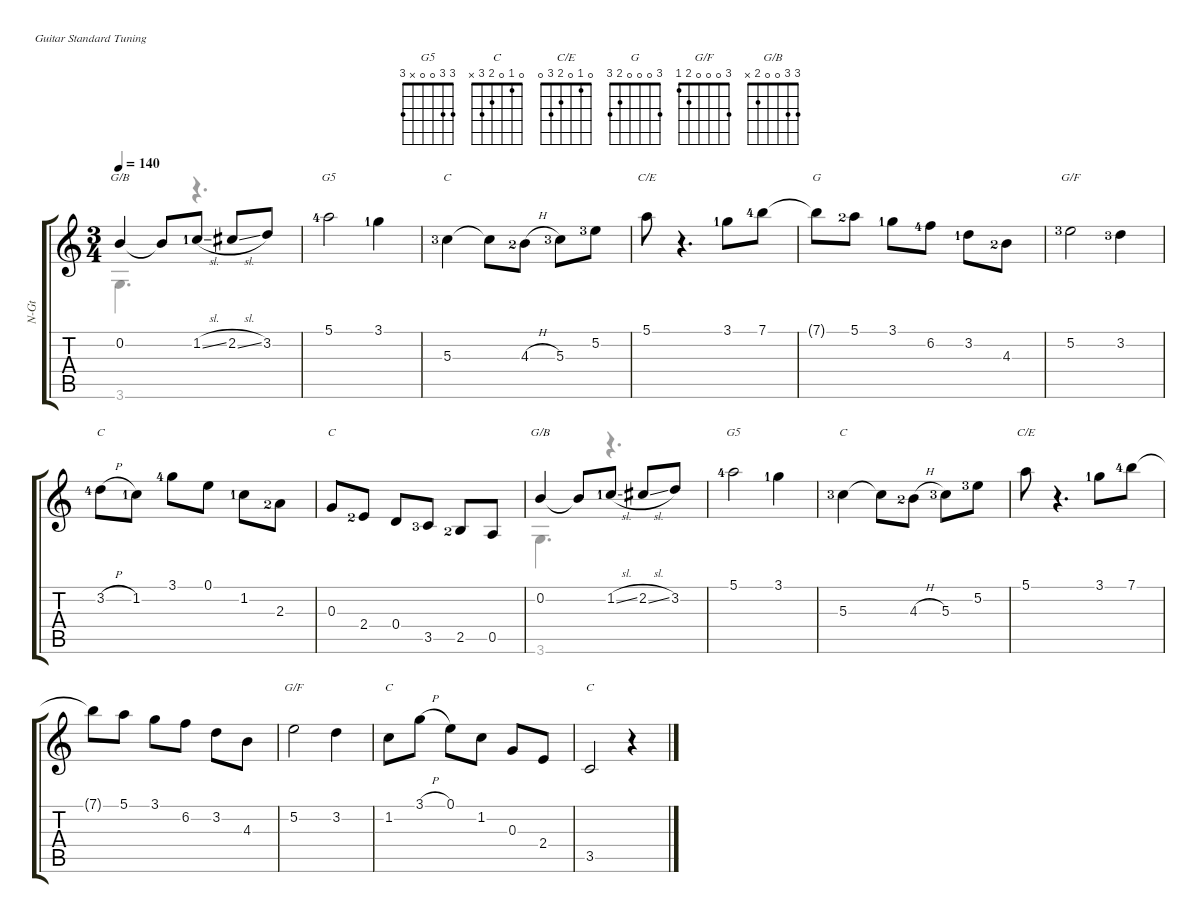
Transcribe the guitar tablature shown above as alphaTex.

\defaultSystemsLayout 4
\hideDynamics
\bracketExtendMode groupsimilarinstruments
\otherSystemsTrackNameOrientation horizontal
\defaultBarNumberDisplay Hide
\track ("Nylon Guitar" "N-Gt") {instrument acousticguitarnylon}
\staff {score tabs}
\tuning (E4 B3 G3 D3 A2 E2)
\chord ("G5" 3 3 0 0 x 3)
\chord ("C" 0 1 0 2 3 x)
\chord ("C/E" 0 1 0 2 3 0)
\chord ("G" 3 0 0 0 2 3)
\chord ("G/F" 3 0 0 0 2 1)
\chord ("G/B" 3 3 0 0 2 x)
\voice
\ts (3 4)
\tempo 140
\clef g2
\ks aminor
0.2.4{ch "G/B" dy mf beam Up} 0.2{t}.8{beam Up} 1.2{sl lf 2}.8{beam Up} 2.2{sl acc #}.8{beam Up} 3.2.8{beam Up} |
5.1{lf 5}.2{ch "G5" beam Down} 3.1{lf 2}.4{beam Down} |
5.3{lf 4}.4{ch "C" beam Down} 5.3{t}.8{beam Down} 4.3{h lf 3}.8{beam Down} 5.3{lf 4}.8{beam Down} 5.2{lf 4}.8{beam Down} |
5.1.8{ch "C/E" beam Down} r.4{d beam Down} 3.1{lf 2}.8{beam Down} 7.1{lf 5}.8{beam Down} |
7.1{t}.8{ch "G" beam Down} 5.1{lf 3}.8{beam Down} 3.1{lf 2}.8{beam Down} 6.2{lf 5}.8{beam Down} 3.2{lf 2}.8{beam Down} 4.3{lf 3}.8{beam Down} |
5.2{lf 4}.2{ch "G/F" beam Down} 3.2{lf 4}.4{beam Down} |
3.2{h lf 5}.8{ch "C" beam Down} 1.2{lf 2}.8{beam Down} 3.1{lf 5}.8{beam Down} 0.1.8{beam Down} 1.2{lf 2}.8{beam Down} 2.3{lf 3}.8{beam Down} |
0.3.8{ch "C" beam Up} 2.4{lf 3}.8{beam Up} 0.4.8{beam Up} 3.5{lf 4}.8{beam Up} 2.5{lf 3}.8{beam Up} 0.5.8{beam Up} |
0.2.4{ch "G/B" beam Up} 0.2{t}.8{beam Up} 1.2{sl lf 2}.8{beam Up} 2.2{sl acc #}.8{beam Up} 3.2.8{beam Up} |
5.1{lf 5}.2{ch "G5" beam Down} 3.1{lf 2}.4{beam Down} |
5.3{lf 4}.4{ch "C" beam Down} 5.3{t}.8{beam Down} 4.3{h lf 3}.8{beam Down} 5.3{lf 4}.8{beam Down} 5.2{lf 4}.8{beam Down} |
5.1.8{ch "C/E" beam Down} r.4{d beam Down} 3.1{lf 2}.8{beam Down} 7.1{lf 5}.8{beam Down} |
7.1{t}.8{beam Down} 5.1.8{beam Down} 3.1.8{beam Down} 6.2.8{beam Down} 3.2.8{beam Down} 4.3.8{beam Down} |
5.2.2{ch "G/F" beam Down} 3.2.4{beam Down} |
1.2.8{ch "C" beam Down} 3.1{h}.8{beam Down} 0.1.8{beam Down} 1.2.8{beam Down} 0.3.8{beam Up} 2.4.8{beam Up} |
3.5.2{ch "C" beam Up} r.4{beam Up}
\voice
\clef g2
\ottava regular
\simile none
\ks aminor
3.6.4{d dy mf beam Down} r.4{d beam Down} |
|
|
|
|
|
|
|
3.6.4{d beam Down} r.4{d beam Down} |
|
|
|
|
|
|
